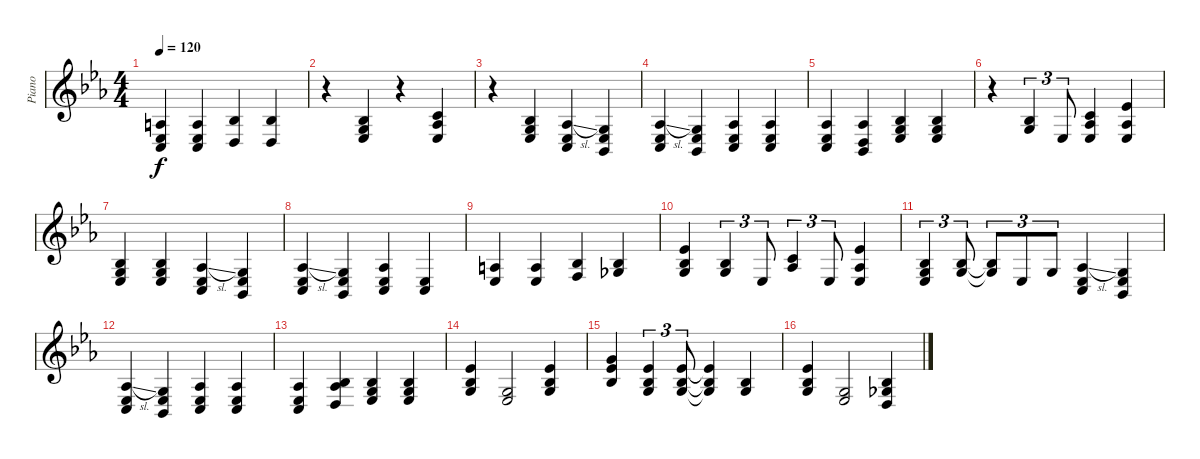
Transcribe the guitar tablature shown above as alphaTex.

\track ("Piano" "Piano") {instrument acousticgrandpiano}
\staff {score}
\tuning (E4 B3 G3 D3 A2 E2) {hide}
\ts (4 4)
\tempo 120
\clef g2
\ks eb
(2.3 1.4 3.5).4{dy f} (2.3 1.4 3.5).4 (3.3 0.4).4 (3.3 0.4).4 |
r.4 (0.3 1.4 13.5).4 r.4 (1.2 1.3 1.4).4 |
r.4 (0.3 1.4 13.5).4 (1.3{sl} 1.4 3.5).4 (0.3 1.4 1.5).4 |
(1.3{sl} 1.4 3.5).4 (0.3 1.4 1.5).4 (1.3 1.4 3.5).4 (1.3 1.4 3.5).4 |
(1.3 1.4 3.5).4 (1.3 0.4 1.5).4 (0.3 1.4 13.5).4 (3.3 5.4 6.5).4 |
r.4 (0.3 8.4).4{tu (3 2)} 1.4.8{tu (3 2)} (1.2 1.3 1.4).4 (4.2 1.3 1.4).4 |
(0.3 1.4 13.5).4 (0.3 1.4 13.5).4 (1.3{sl} 1.4 3.5).4 (0.3 1.4 1.5).4 |
(1.3{sl} 1.4 3.5).4 (0.3 1.4 1.5).4 (1.3 1.4 3.5).4 (1.4 3.5).4 |
(2.3 1.4).4 (2.3 1.4).4 (3.3 3.4).4 (3.3 4.4).4 |
(4.2 0.3 8.4).4 (0.3 8.4).4{tu (3 2)} 1.4.8{tu (3 2)} (1.2 1.3).4{tu (3 2)} 1.4.8{tu (3 2)} (4.2 1.3 1.4).4 |
(0.3 1.4 13.5).4{tu (3 2)} (3.3 5.4).8{tu (3 2)} (3.3{t} 5.4{t}).8{tu (3 2)} 1.4.8{tu (3 2)} 0.3.8{tu (3 2)} (1.3{sl} 1.4 3.5).4 (0.3 1.4 1.5).4 |
(1.3{sl} 1.4 3.5).4 (0.3 1.4 1.5).4 (1.3 1.4 3.5).4 (1.3 1.4 3.5).4 |
(1.3 1.4 3.5).4 (1.3 0.4 13.5).4 (0.3 1.4 13.5).4 (3.3 5.4 6.5).4 |
(4.2 0.3 8.4).4 (0.3 1.4).2 (4.2 0.3 8.4).4 |
(3.1 4.2 3.3).4 (4.2 0.3 8.4).4{tu (3 2)} (4.2 3.3 5.4).8{tu (3 2)} (4.2{t} 3.3{t} 5.4{t}).4 (0.3 8.4).4 |
(4.2 3.3 5.4).4 (0.3 1.4).2 (3.3 0.4 9.5).4
